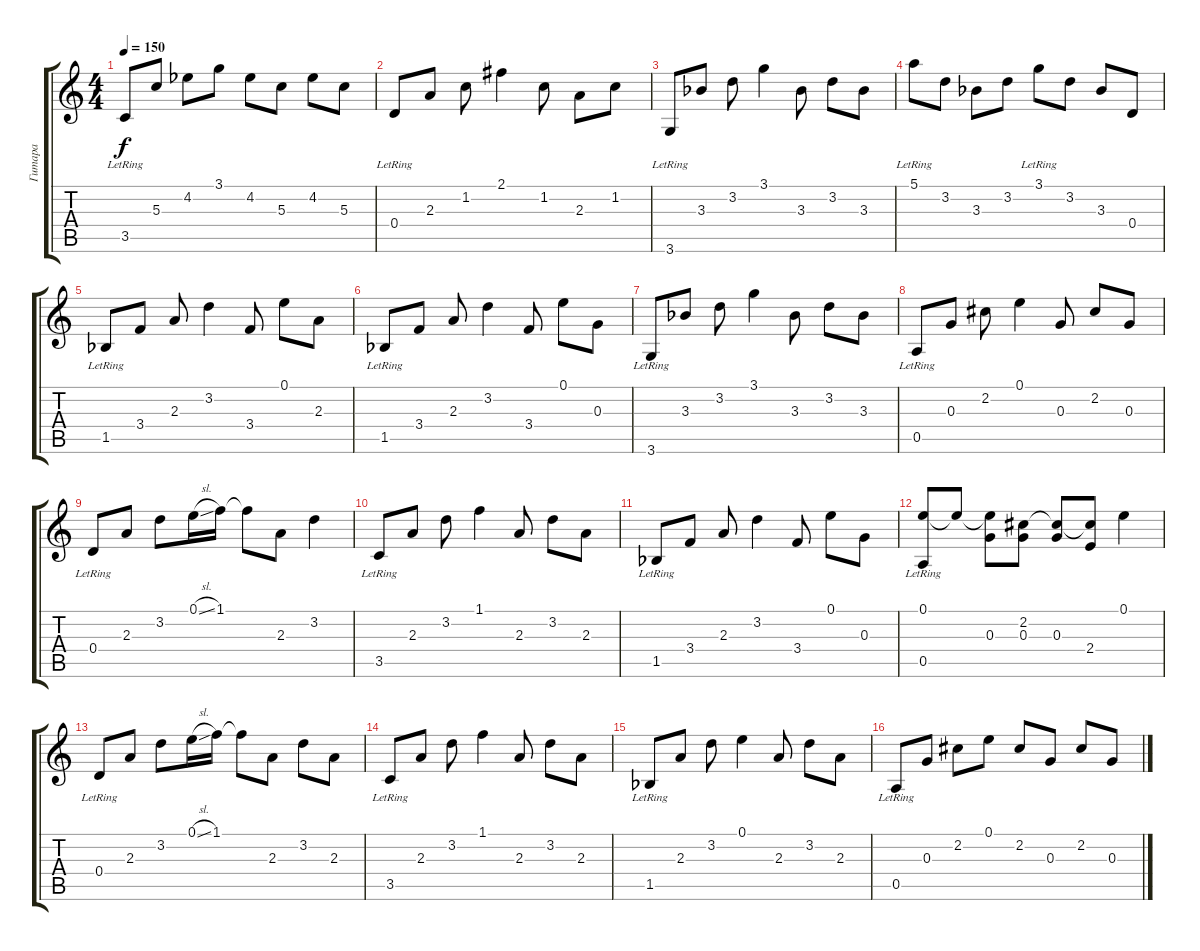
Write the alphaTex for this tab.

\track ("Гитара" "Гитара") {instrument acousticguitarsteel}
\staff {score tabs}
\tuning (E4 B3 G3 D3 A2 E2) {hide}
\ts (4 4)
\tempo 150
\clef g2
\ks c
3.5{lr}.8{dy f} 5.3.8 4.2{acc b}.8 3.1.8 4.2{acc b}.8 5.3.8 4.2{acc b}.8 5.3.8 |
0.4{lr}.8 2.3.8 1.2.8 2.1.4 1.2.8 2.3.8 1.2.8 |
3.6{lr}.8 3.3{acc b}.8 3.2.8 3.1.4 3.3{acc b}.8 3.2.8 3.3{acc b}.8 |
5.1{lr}.8 3.2.8 3.3{acc b}.8 3.2.8 3.1{lr}.8 3.2.8 3.3{acc b}.8 0.4.8 |
1.5{lr acc b}.8 3.4.8 2.3.8 3.2.4 3.4.8 0.1.8 2.3.8 |
1.5{lr acc b}.8 3.4.8 2.3.8 3.2.4 3.4.8 0.1.8 0.3.8 |
3.6{lr}.8 3.3{acc b}.8 3.2.8 3.1.4 3.3{acc b}.8 3.2.8 3.3{acc b}.8 |
0.5{lr}.8 0.3.8 2.2.8 0.1.4 0.3.8 2.2.8 0.3.8 |
0.4{lr}.8 2.3.8 3.2.8 0.1{sl}.16 1.1.16 1.1{t}.8 2.3.8 3.2.4 |
3.5{lr}.8 2.3.8 3.2.8 1.1.4 2.3.8 3.2.8 2.3.8 |
1.5{lr acc b}.8 3.4.8 2.3.8 3.2.4 3.4.8 0.1.8 0.3.8 |
(0.1 0.5{lr}).8 0.1{t}.8 (0.1{t} 0.3).8 (2.2 0.3).8 (2.2{t} 0.3).8 (2.2{t} 2.4).8 0.1.4 |
0.4{lr}.8 2.3.8 3.2.8 0.1{sl}.16 1.1.16 1.1{t}.8 2.3.8 3.2.8 2.3.8 |
3.5{lr}.8 2.3.8 3.2.8 1.1.4 2.3.8 3.2.8 2.3.8 |
1.5{lr acc b}.8 2.3.8 3.2.8 0.1.4 2.3.8 3.2.8 2.3.8 |
0.5{lr}.8 0.3.8 2.2.8 0.1.8 2.2.8 0.3.8 2.2.8 0.3.8
